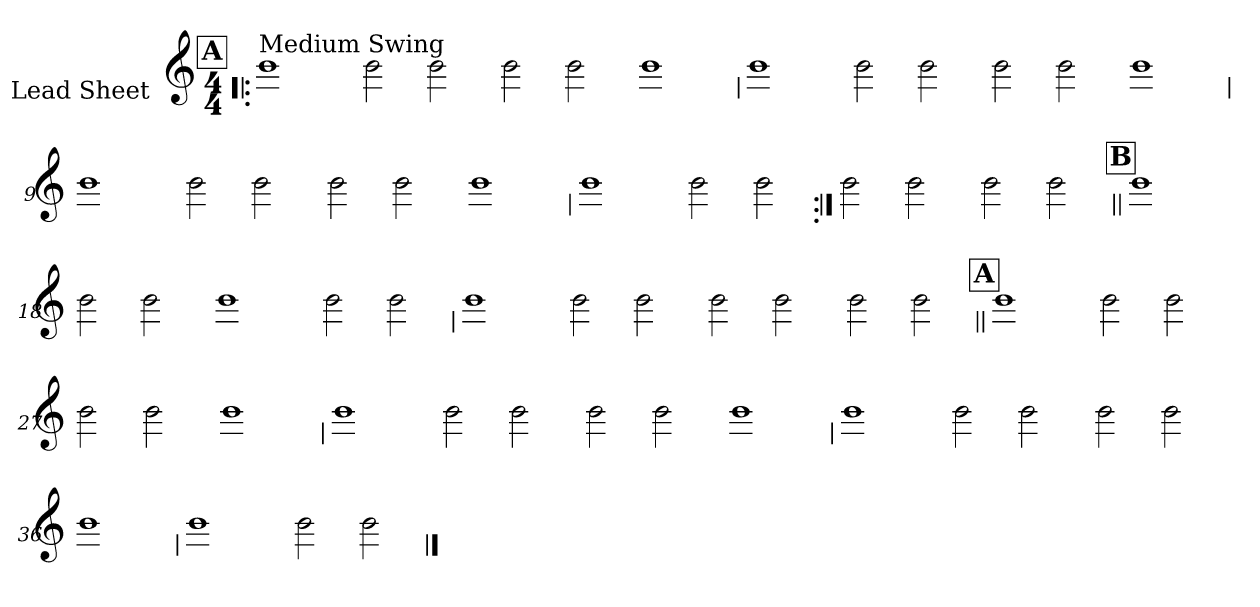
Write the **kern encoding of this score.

**kern
*part1
*staff1
*I"Lead Sheet
*stria0
*clefG2
*k[]
*C:
*M4/4
!!LO:REH:place=s1:a:t=A
=1!|:
!LO:TX:a:t=Medium Swing
1b
=2-
2b
2b
=3-
2b
2b
=4-
1b
!!LO:LB:g=z
=5
1b
=6-
2b
2b
=7-
2b
2b
=8-
1b
!!LO:LB:g=z
=9
1b
=10-
2b
2b
=11-
2b
2b
=12-
1b
!!LO:LB:g=z
=13
1b
=14-
2b
2b
=15:|!
2b
2b
=16-
2b
2b
!!LO:LB:g=z
!!LO:REH:place=s1:a:t=B
=17||
1b
=18-
2b
2b
=19-
1b
=20-
2b
2b
!!LO:LB:g=z
=21
1b
=22-
2b
2b
=23-
2b
2b
=24-
2b
2b
!!LO:LB:g=z
!!LO:REH:place=s1:a:t=A
=25||
1b
=26-
2b
2b
=27-
2b
2b
=28-
1b
!!LO:LB:g=z
=29
1b
=30-
2b
2b
=31-
2b
2b
=32-
1b
!!LO:LB:g=z
=33
1b
=34-
2b
2b
=35-
2b
2b
=36-
1b
!!LO:LB:g=z
=37
1b
=38-
2b
2b
==
*-
